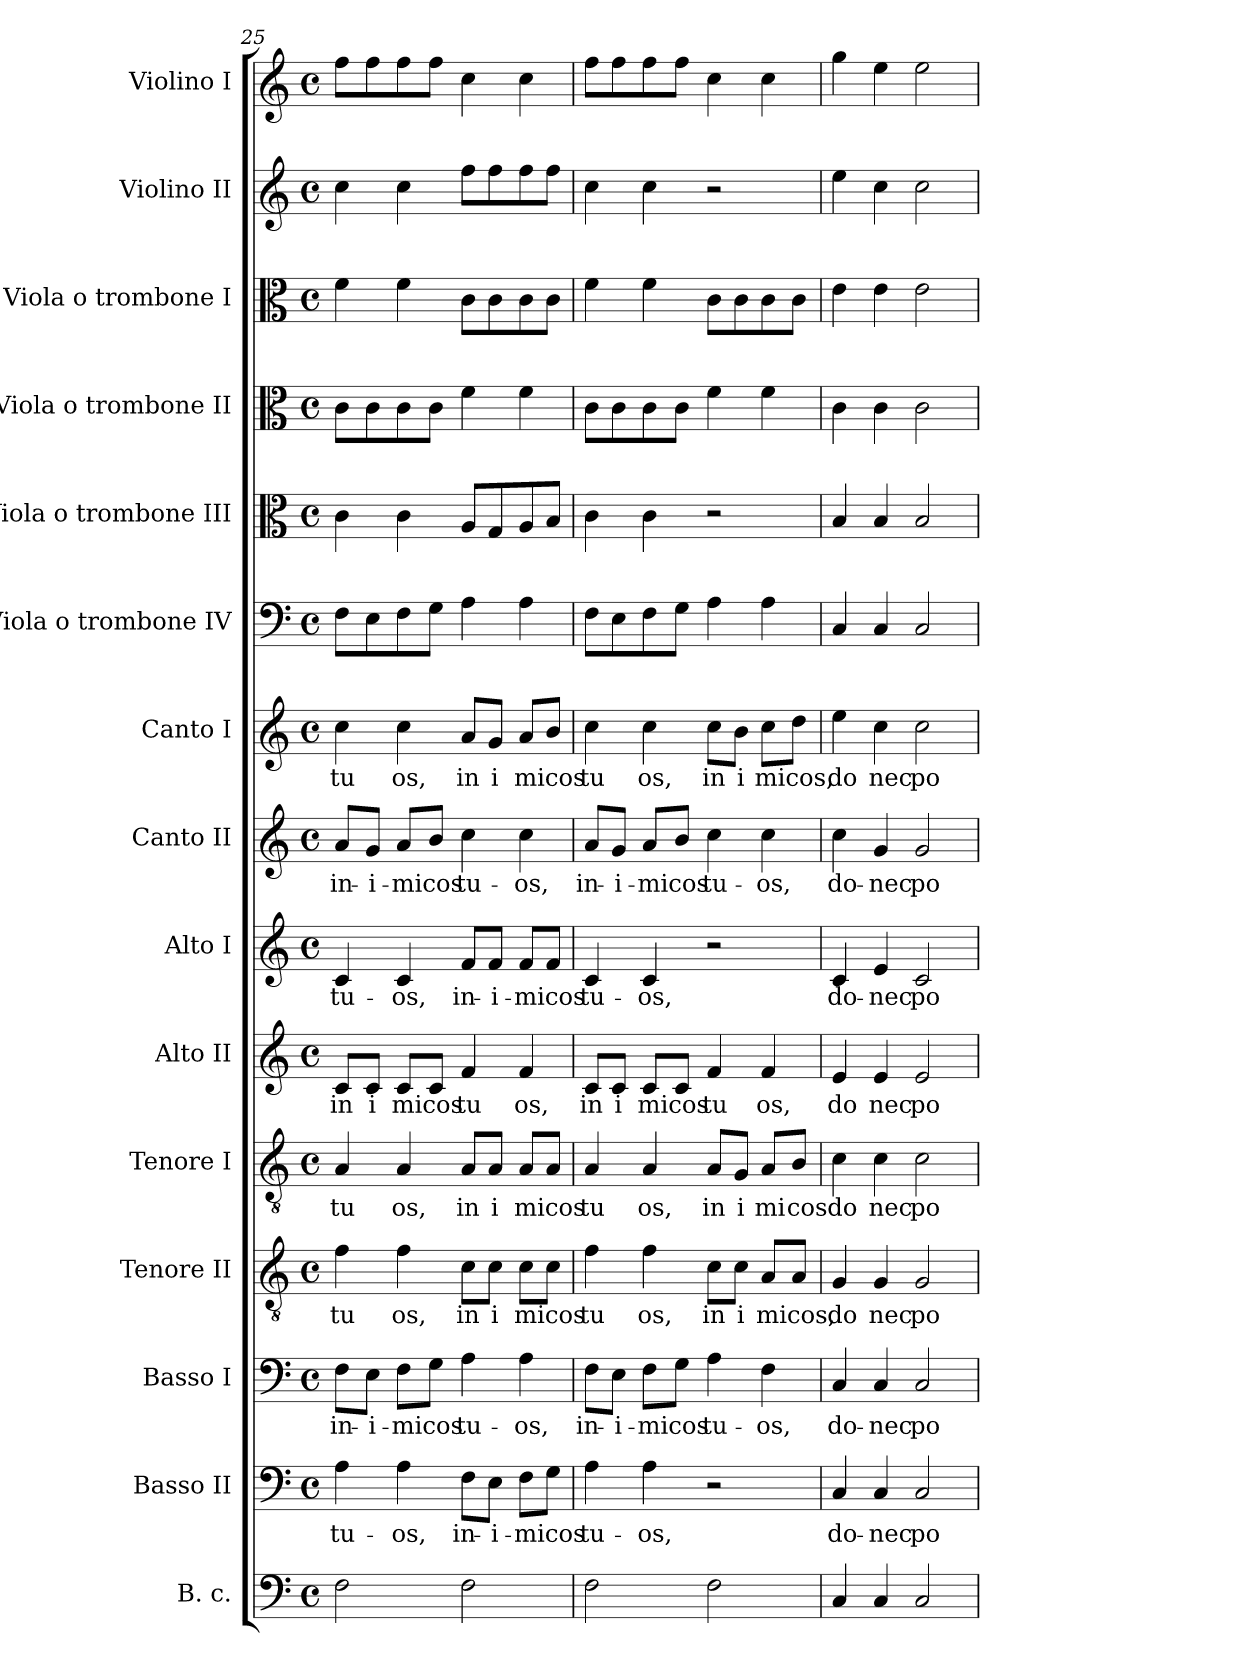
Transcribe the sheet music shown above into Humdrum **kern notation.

**kern	**kern	**text	**kern	**text	**kern	**text	**kern	**text	**kern	**text	**kern	**text	**kern	**text	**kern	**text	**kern	**kern	**kern	**kern	**kern	**kern
*part15	*part14	*part14	*part13	*part13	*part12	*part12	*part11	*part11	*part10	*part10	*part9	*part9	*part8	*part8	*part7	*part7	*part6	*part5	*part4	*part3	*part2	*part1
*staff15	*staff14	*staff14	*staff13	*staff13	*staff12	*staff12	*staff11	*staff11	*staff10	*staff10	*staff9	*staff9	*staff8	*staff8	*staff7	*staff7	*staff6	*staff5	*staff4	*staff3	*staff2	*staff1
*I"B. c.	*I"Basso II	*	*I"Basso I	*	*I"Tenore II	*	*I"Tenore I	*	*I"Alto II	*	*I"Alto I	*	*I"Canto II	*	*I"Canto I	*	*I"Viola o trombone IV	*I"Viola o trombone III	*I"Viola o trombone II	*I"Viola o trombone I	*I"Violino II	*I"Violino I
*	*	*	*	*	*	*	*	*	*	*	*	*	*	*	*	*	*I'Vla	*I'Vla	*I'Vla	*I'Vla	*I'Vln	*I'Vln
*clefF4	*clefF4	*	*clefF4	*	*clefGv2	*	*clefGv2	*	*clefG2	*	*clefG2	*	*clefG2	*	*clefG2	*	*clefF4	*clefC3	*clefC3	*clefC3	*clefG2	*clefG2
*k[]	*k[]	*	*k[]	*	*k[]	*	*k[]	*	*k[]	*	*k[]	*	*k[]	*	*k[]	*	*k[]	*k[]	*k[]	*k[]	*k[]	*k[]
*M4/4	*M4/4	*	*M4/4	*	*M4/4	*	*M4/4	*	*M4/4	*	*M4/4	*	*M4/4	*	*M4/4	*	*M4/4	*M4/4	*M4/4	*M4/4	*M4/4	*M4/4
*met(c)	*met(c)	*	*met(c)	*	*met(c)	*	*met(c)	*	*met(c)	*	*met(c)	*	*met(c)	*	*met(c)	*	*met(c)	*met(c)	*met(c)	*met(c)	*met(c)	*met(c)
=25	=25	=25	=25	=25	=25	=25	=25	=25	=25	=25	=25	=25	=25	=25	=25	=25	=25	=25	=25	=25	=25	=25
!	!	!LO:LY:b	!	!LO:LY:b	!	!LO:LY:b	!	!LO:LY:b	!	!LO:LY:b	!	!LO:LY:b	!	!LO:LY:b	!	!LO:LY:b	!	!	!	!	!	!
2F\	4A\	tu-	8F\L	in-	4f\	tu	4A/	tu	8c/L	in	4c/	tu-	8a/L	in-	4cc\	tu	8F\L	4c\	8c\L	4f\	4cc\	8ff\L
!	!	!	!	!LO:LY:b	!	!	!	!	!	!LO:LY:b	!	!	!	!LO:LY:b	!	!	!	!	!	!	!	!
.	.	.	8E\J	-i-	.	.	.	.	8c/J	i	.	.	8g/J	-i-	.	.	8E\	.	8c\	.	.	8ff\
!	!	!LO:LY:b	!	!LO:LY:b	!	!LO:LY:b	!	!LO:LY:b	!	!LO:LY:b	!	!LO:LY:b	!	!LO:LY:b	!	!LO:LY:b	!	!	!	!	!	!
.	4A\	-os,	8F\L	-micos	4f\	os,	4A/	os,	8c/L	micos	4c/	-os,	8a/L	-micos	4cc\	os,	8F\	4c\	8c\	4f\	4cc\	8ff\
.	.	.	8G\J	.	.	.	.	.	8c/J	.	.	.	8b/J	.	.	.	8G\J	.	8c\J	.	.	8ff\J
!	!	!LO:LY:b	!	!LO:LY:b	!	!LO:LY:b	!	!LO:LY:b	!	!LO:LY:b	!	!LO:LY:b	!	!LO:LY:b	!	!LO:LY:b	!	!	!	!	!	!
2F\	8F\L	in-	4A\	tu-	8c\L	in	8A/L	in	4f/	tu	8f/L	in-	4cc\	tu-	8a/L	in	4A\	8A/L	4f\	8c\L	8ff\L	4cc\
!	!	!LO:LY:b	!	!	!	!LO:LY:b	!	!LO:LY:b	!	!	!	!LO:LY:b	!	!	!	!LO:LY:b	!	!	!	!	!	!
.	8E\J	-i-	.	.	8c\J	i	8A/J	i	.	.	8f/J	-i-	.	.	8g/J	i	.	8G/	.	8c\	8ff\	.
!	!	!LO:LY:b	!	!LO:LY:b	!	!LO:LY:b	!	!LO:LY:b	!	!LO:LY:b	!	!LO:LY:b	!	!LO:LY:b	!	!LO:LY:b	!	!	!	!	!	!
.	8F\L	-micos	4A\	-os,	8c\L	micos	8A/L	micos	4f/	os,	8f/L	-micos	4cc\	-os,	8a/L	micos	4A\	8A/	4f\	8c\	8ff\	4cc\
.	8G\J	.	.	.	8c\J	.	8A/J	.	.	.	8f/J	.	.	.	8b/J	.	.	8B/J	.	8c\J	8ff\J	.
=26	=26	=26	=26	=26	=26	=26	=26	=26	=26	=26	=26	=26	=26	=26	=26	=26	=26	=26	=26	=26	=26	=26
!	!	!LO:LY:b	!	!LO:LY:b	!	!LO:LY:b	!	!LO:LY:b	!	!LO:LY:b	!	!LO:LY:b	!	!LO:LY:b	!	!LO:LY:b	!	!	!	!	!	!
2F\	4A\	tu-	8F\L	in-	4f\	tu	4A/	tu	8c/L	in	4c/	tu-	8a/L	in-	4cc\	tu	8F\L	4c\	8c\L	4f\	4cc\	8ff\L
!	!	!	!	!LO:LY:b	!	!	!	!	!	!LO:LY:b	!	!	!	!LO:LY:b	!	!	!	!	!	!	!	!
.	.	.	8E\J	-i-	.	.	.	.	8c/J	i	.	.	8g/J	-i-	.	.	8E\	.	8c\	.	.	8ff\
!	!	!LO:LY:b	!	!LO:LY:b	!	!LO:LY:b	!	!LO:LY:b	!	!LO:LY:b	!	!LO:LY:b	!	!LO:LY:b	!	!LO:LY:b	!	!	!	!	!	!
.	4A\	-os,	8F\L	-micos	4f\	os,	4A/	os,	8c/L	micos	4c/	-os,	8a/L	-micos	4cc\	os,	8F\	4c\	8c\	4f\	4cc\	8ff\
.	.	.	8G\J	.	.	.	.	.	8c/J	.	.	.	8b/J	.	.	.	8G\J	.	8c\J	.	.	8ff\J
!	!	!	!	!LO:LY:b	!	!LO:LY:b	!	!LO:LY:b	!	!LO:LY:b	!	!	!	!LO:LY:b	!	!LO:LY:b	!	!	!	!	!	!
2F\	2r	.	4A\	tu-	8c\L	in	8A/L	in	4f/	tu	2r	.	4cc\	tu-	8cc\L	in	4A\	2r	4f\	8c\L	2r	4cc\
!	!	!	!	!	!	!LO:LY:b	!	!LO:LY:b	!	!	!	!	!	!	!	!LO:LY:b	!	!	!	!	!	!
.	.	.	.	.	8c\J	i	8G/J	i	.	.	.	.	.	.	8b\J	i	.	.	.	8c\	.	.
!	!	!	!	!LO:LY:b	!	!LO:LY:b	!	!LO:LY:b	!	!LO:LY:b	!	!	!	!LO:LY:b	!	!LO:LY:b	!	!	!	!	!	!
.	.	.	4F\	-os,	8A/L	micos,	8A/L	mi	4f/	os,	.	.	4cc\	-os,	8cc\L	micos,	4A\	.	4f\	8c\	.	4cc\
!	!	!	!	!	!	!	!	!LO:LY:b	!	!	!	!	!	!	!	!	!	!	!	!	!	!
.	.	.	.	.	8A/J	.	8B/J	cos	.	.	.	.	.	.	8dd\J	.	.	.	.	8c\J	.	.
=27	=27	=27	=27	=27	=27	=27	=27	=27	=27	=27	=27	=27	=27	=27	=27	=27	=27	=27	=27	=27	=27	=27
!	!	!LO:LY:b	!	!LO:LY:b	!	!LO:LY:b	!	!LO:LY:b	!	!LO:LY:b	!	!LO:LY:b	!	!LO:LY:b	!	!LO:LY:b	!	!	!	!	!	!
4C/	4C/	do-	4C/	do-	4G/	do	4c\	do	4e/	do	4c/	do-	4cc\	do-	4ee\	do	4C/	4B/	4c\	4e\	4ee\	4gg\
!	!	!LO:LY:b	!	!LO:LY:b	!	!LO:LY:b	!	!LO:LY:b	!	!LO:LY:b	!	!LO:LY:b	!	!LO:LY:b	!	!LO:LY:b	!	!	!	!	!	!
4C/	4C/	-nec	4C/	-nec	4G/	nec	4c\	nec	4e/	nec	4e/	-nec	4g/	-nec	4cc\	nec	4C/	4B/	4c\	4e\	4cc\	4ee\
!	!	!LO:LY:b	!	!LO:LY:b	!	!LO:LY:b	!	!LO:LY:b	!	!LO:LY:b	!	!LO:LY:b	!	!LO:LY:b	!	!LO:LY:b	!	!	!	!	!	!
2C/	2C/	po-	2C/	po-	2G/	po	2c\	po	2e/	po	2c/	po-	2g/	po-	2cc\	po	2C/	2B/	2c\	2e\	2cc\	2ee\
=	=	=	=	=	=	=	=	=	=	=	=	=	=	=	=	=	=	=	=	=	=	=
*-	*-	*-	*-	*-	*-	*-	*-	*-	*-	*-	*-	*-	*-	*-	*-	*-	*-	*-	*-	*-	*-	*-
